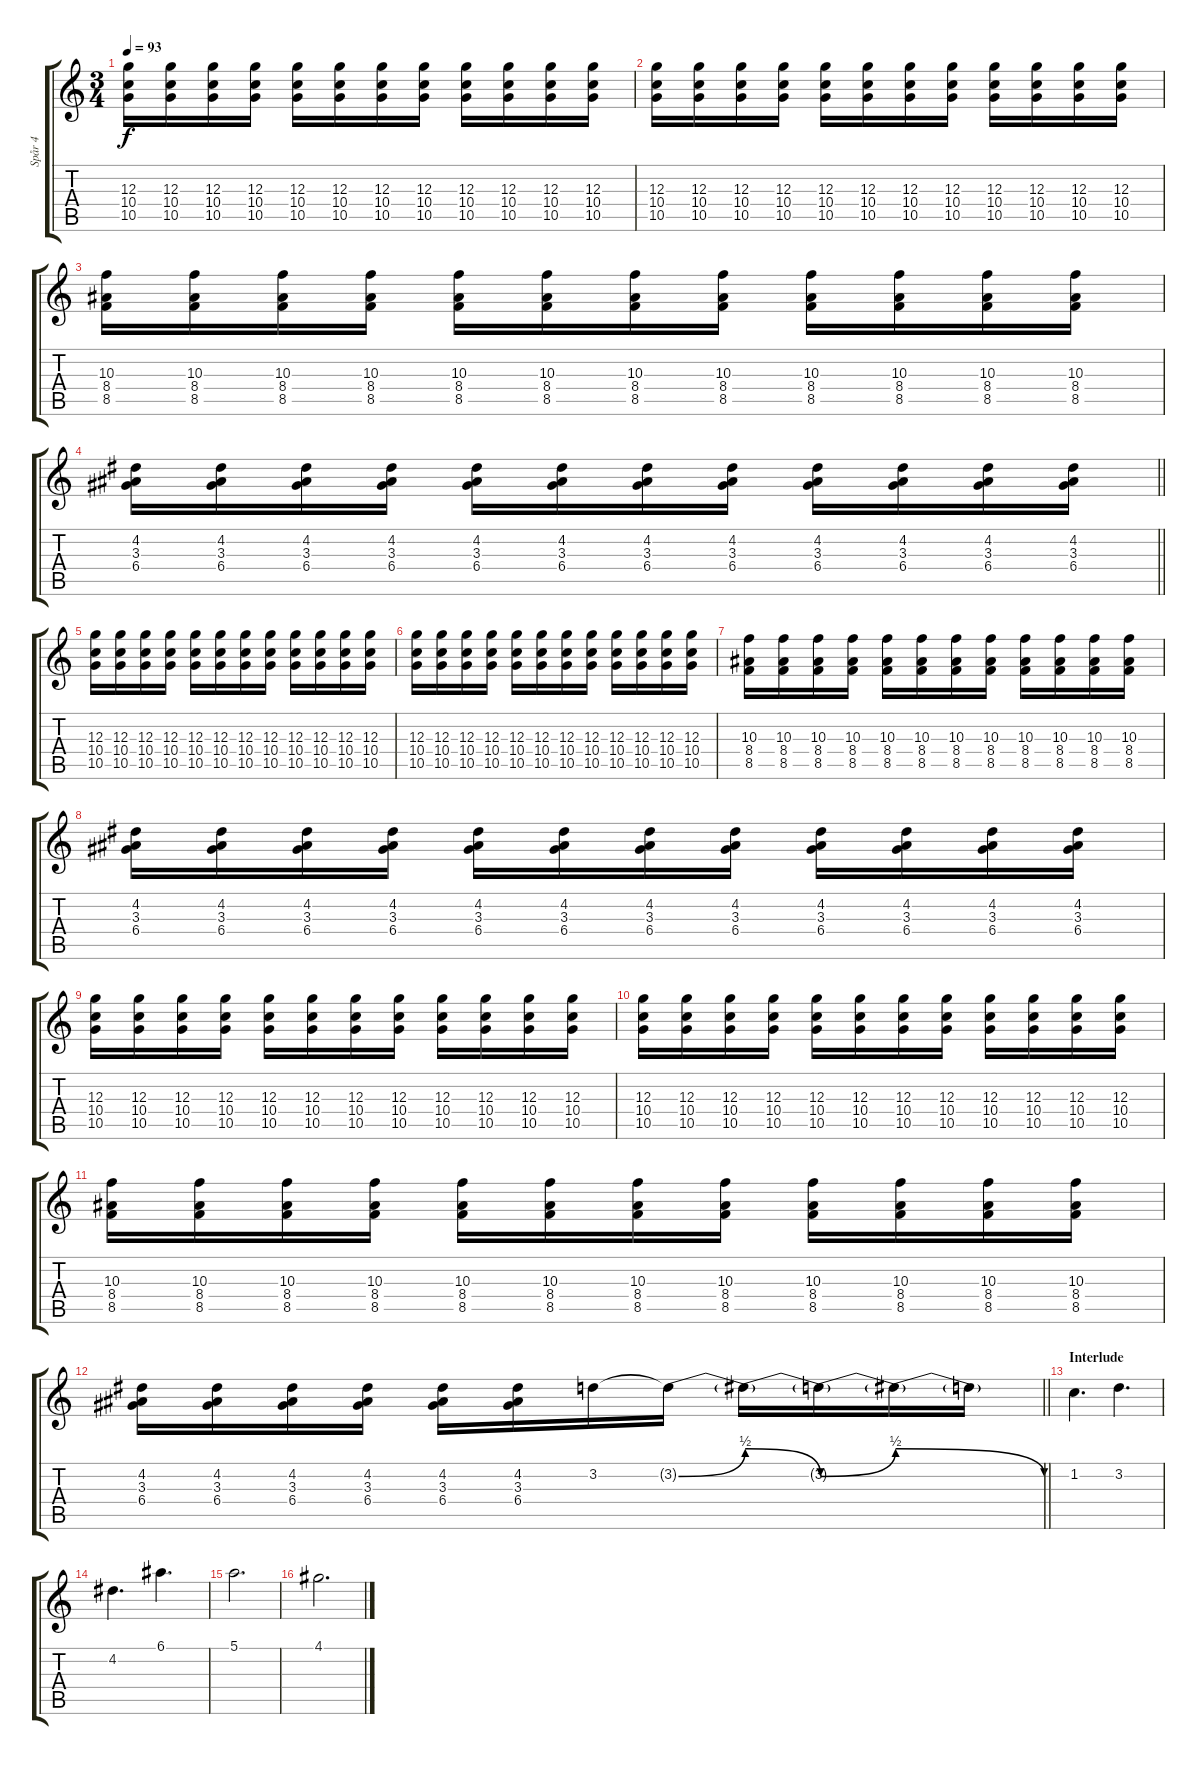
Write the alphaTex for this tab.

\track ("Spår 4" "Spår 4") {instrument distortionguitar}
\staff {score tabs}
\tuning (E4 B3 G3 D3 A2 E2) {hide}
\ts (3 4)
\tempo 93
\clef g2
\ks c
(12.3 10.4 10.5).16{dy f} (12.3 10.4 10.5).16 (12.3 10.4 10.5).16 (12.3 10.4 10.5).16 (12.3 10.4 10.5).16 (12.3 10.4 10.5).16 (12.3 10.4 10.5).16 (12.3 10.4 10.5).16 (12.3 10.4 10.5).16 (12.3 10.4 10.5).16 (12.3 10.4 10.5).16 (12.3 10.4 10.5).16 |
(12.3 10.4 10.5).16 (12.3 10.4 10.5).16 (12.3 10.4 10.5).16 (12.3 10.4 10.5).16 (12.3 10.4 10.5).16 (12.3 10.4 10.5).16 (12.3 10.4 10.5).16 (12.3 10.4 10.5).16 (12.3 10.4 10.5).16 (12.3 10.4 10.5).16 (12.3 10.4 10.5).16 (12.3 10.4 10.5).16 |
(10.3 8.4 8.5).16 (10.3 8.4 8.5).16 (10.3 8.4 8.5).16 (10.3 8.4 8.5).16 (10.3 8.4 8.5).16 (10.3 8.4 8.5).16 (10.3 8.4 8.5).16 (10.3 8.4 8.5).16 (10.3 8.4 8.5).16 (10.3 8.4 8.5).16 (10.3 8.4 8.5).16 (10.3 8.4 8.5).16 |
\barLineRight lightlight
(4.2 3.3 6.4).16 (4.2 3.3 6.4).16 (4.2 3.3 6.4).16 (4.2 3.3 6.4).16 (4.2 3.3 6.4).16 (4.2 3.3 6.4).16 (4.2 3.3 6.4).16 (4.2 3.3 6.4).16 (4.2 3.3 6.4).16 (4.2 3.3 6.4).16 (4.2 3.3 6.4).16 (4.2 3.3 6.4).16 |
(12.3 10.4 10.5).16 (12.3 10.4 10.5).16 (12.3 10.4 10.5).16 (12.3 10.4 10.5).16 (12.3 10.4 10.5).16 (12.3 10.4 10.5).16 (12.3 10.4 10.5).16 (12.3 10.4 10.5).16 (12.3 10.4 10.5).16 (12.3 10.4 10.5).16 (12.3 10.4 10.5).16 (12.3 10.4 10.5).16 |
(12.3 10.4 10.5).16 (12.3 10.4 10.5).16 (12.3 10.4 10.5).16 (12.3 10.4 10.5).16 (12.3 10.4 10.5).16 (12.3 10.4 10.5).16 (12.3 10.4 10.5).16 (12.3 10.4 10.5).16 (12.3 10.4 10.5).16 (12.3 10.4 10.5).16 (12.3 10.4 10.5).16 (12.3 10.4 10.5).16 |
(10.3 8.4 8.5).16 (10.3 8.4 8.5).16 (10.3 8.4 8.5).16 (10.3 8.4 8.5).16 (10.3 8.4 8.5).16 (10.3 8.4 8.5).16 (10.3 8.4 8.5).16 (10.3 8.4 8.5).16 (10.3 8.4 8.5).16 (10.3 8.4 8.5).16 (10.3 8.4 8.5).16 (10.3 8.4 8.5).16 |
(4.2 3.3 6.4).16 (4.2 3.3 6.4).16 (4.2 3.3 6.4).16 (4.2 3.3 6.4).16 (4.2 3.3 6.4).16 (4.2 3.3 6.4).16 (4.2 3.3 6.4).16 (4.2 3.3 6.4).16 (4.2 3.3 6.4).16 (4.2 3.3 6.4).16 (4.2 3.3 6.4).16 (4.2 3.3 6.4).16 |
(12.3 10.4 10.5).16 (12.3 10.4 10.5).16 (12.3 10.4 10.5).16 (12.3 10.4 10.5).16 (12.3 10.4 10.5).16 (12.3 10.4 10.5).16 (12.3 10.4 10.5).16 (12.3 10.4 10.5).16 (12.3 10.4 10.5).16 (12.3 10.4 10.5).16 (12.3 10.4 10.5).16 (12.3 10.4 10.5).16 |
(12.3 10.4 10.5).16 (12.3 10.4 10.5).16 (12.3 10.4 10.5).16 (12.3 10.4 10.5).16 (12.3 10.4 10.5).16 (12.3 10.4 10.5).16 (12.3 10.4 10.5).16 (12.3 10.4 10.5).16 (12.3 10.4 10.5).16 (12.3 10.4 10.5).16 (12.3 10.4 10.5).16 (12.3 10.4 10.5).16 |
(10.3 8.4 8.5).16 (10.3 8.4 8.5).16 (10.3 8.4 8.5).16 (10.3 8.4 8.5).16 (10.3 8.4 8.5).16 (10.3 8.4 8.5).16 (10.3 8.4 8.5).16 (10.3 8.4 8.5).16 (10.3 8.4 8.5).16 (10.3 8.4 8.5).16 (10.3 8.4 8.5).16 (10.3 8.4 8.5).16 |
\barLineRight lightlight
(4.2 3.3 6.4).16 (4.2 3.3 6.4).16 (4.2 3.3 6.4).16 (4.2 3.3 6.4).16 (4.2 3.3 6.4).16 (4.2 3.3 6.4).16 3.2.16 3.2{be (bend 0 0 60 2) t}.16 3.2{be (release 0 2 60 0) t}.16 3.2{be (bend 0 0 60 2) t}.16 3.2{be (release 0 2 60 0) t}.16 3.2{t}.16 |
\section ("" "Interlude")
1.2.4{d} 3.2.4{d} |
4.2.4{d} 6.1.4{d} |
5.1.2{d} |
4.1.2{d}
